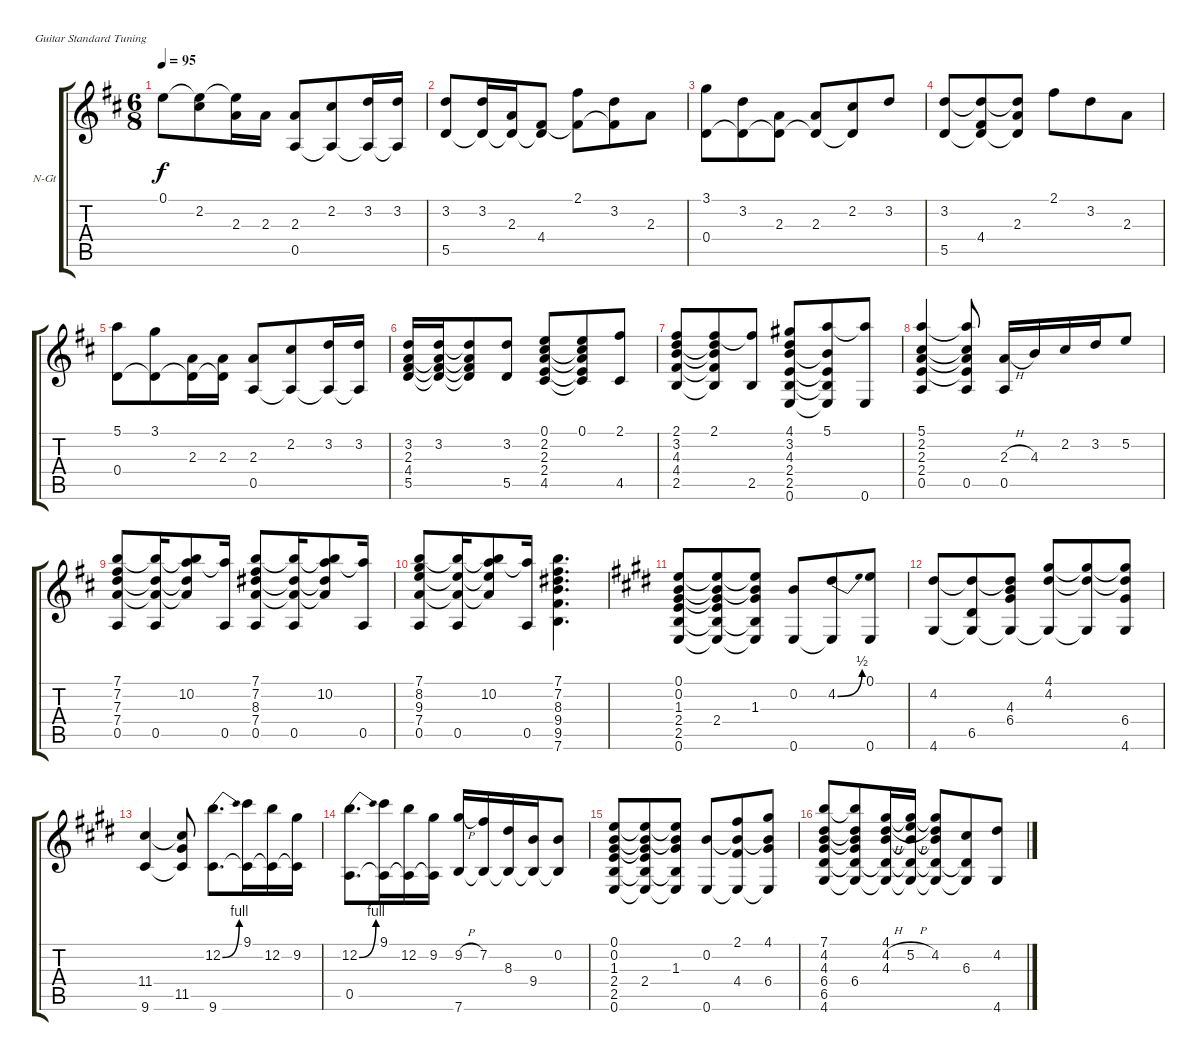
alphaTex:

\bracketExtendMode groupsimilarinstruments
\firstSystemTrackNameOrientation horizontal
\otherSystemsTrackNameOrientation horizontal
\track ("Pista 1" "N-Gt") {instrument acousticguitarnylon}
\staff {score tabs}
\tuning (E4 B3 G3 D3 A2 E2)
\ts (6 8)
\tempo 95
\clef g2
\ks d
0.1.8{dy f} (2.2 0.1{t}).8 (0.1{t} 2.3).16 2.3.16 (2.3 0.5).8 (2.2 0.5{t}).8 (3.2 0.5{t}).16 (3.2 0.5{t}).16 |
(3.2 5.5).8 (3.2 5.5{t}).16 (2.3 5.5{t}).16 (4.4 5.5{t}).8 (2.1 4.4{t}).8 (3.2 4.4{t}).8 2.3.8 |
(3.1 0.4).8 (3.2 0.4{t}).8 (2.3 0.4{t}).8 (2.3 0.4{t}).8 (2.2 0.4{t}).8 3.2.8 |
(3.2 5.5).8 (4.4 3.2{t} 5.5{t}).8 (3.2{t} 2.3 5.5{t}).8 2.1.8 3.2.8 2.3.8 |
(5.1 0.4).8 (3.1 0.4{t}).8 (2.3 0.4{t}).16 (2.3 0.4{t}).16 (2.3 0.5).8 (2.2 0.5{t}).8 (3.2 0.5{t}).16 (3.2 0.5{t}).16 |
(3.2 2.3 4.4 5.5).16 (3.2 2.3{t} 4.4{t} 5.5{t}).16 (3.2{t} 2.3{t} 4.4{t} 5.5{t}).8 (3.2 5.5).8 (0.1 2.2 2.3 2.4 4.5).8 (0.1 2.2{t} 2.3{t} 2.4{t} 4.5{t}).8 (2.1 4.5).8 |
(2.1 3.2 4.3 4.4 2.5).8 (2.1 3.2{t} 4.3{t} 4.4{t} 2.5{t}).8 (2.1{t} 2.5).8 (4.1 3.2 4.3 2.4 2.5 0.6).8 (5.1 4.3{t} 2.4{t} 2.5{t} 0.6{t}).8 (5.1{t} 0.6).8 |
(5.1 2.2 2.3 2.4 0.5).4 (5.1{t} 2.2{t} 2.3{t} 2.4{t} 0.5).8 (2.3{h} 0.5).16 4.3.16 2.2.16 3.2.16 5.2.8 |
(7.1 7.2 7.3 7.4 0.5).8 (0.5 7.1{t} 7.3{t} 7.4{t}).16 (7.1{t} 10.2 7.3{t} 7.4{t}).8 (10.2{t} 0.5).16 (7.1 7.2 8.3 7.4 0.5).8 (0.5 7.1{t} 8.3{t} 7.4{t}).16 (7.1{t} 10.2 8.3{t} 7.4{t}).8 (10.2{t} 0.5).16 |
(7.1 8.2 9.3 7.4 0.5).8 (0.5 7.1{t} 9.3{t} 7.4{t}).16 (7.1{t} 10.2 9.3{t} 7.4{t}).8 (10.2{t} 0.5).16 (7.1 7.2 8.3 9.4 9.5 7.6).4{d} |
\ks e
(0.1 0.2 1.3 2.4 2.5 0.6).8 (1.3{t} 2.4 0.1{t} 0.2{t} 2.5{t} 0.6{t}).8 (0.1{t} 0.2{t} 1.3 2.5{t} 0.6{t}).8 (0.2 0.6).8 (4.2{be (bend 0 0 60 2)} 0.6{t}).8 (0.1 0.6).8 |
(4.2 4.6).8 (6.5 4.2{t} 4.6{t}).8 (4.2{t} 4.3 6.4 4.6{t}).8 (4.1 4.2 4.6{t}).8 (4.6{t} 4.1{t} 4.2{t}).8 (4.1{t} 4.2{t} 6.4 4.6).8 |
(11.4 9.6).4 (11.4{t} 11.5 9.6{t}).8 (12.2{be (bend 0 0 60 4)} 9.6).8{d} (9.1 9.6{t}).16 (12.2 9.6{t}).16 (9.2 9.6{t}).16 |
(12.2{be (bend 0 0 60 4)} 0.5).8{d} (9.1 0.5{t}).16 (12.2 0.5{t}).16 (9.2 0.5{t}).16 (9.2{h} 7.6).16 (7.2 7.6{t}).16 (8.3 7.6{t}).16 (9.4 7.6{t}).16 (0.2 7.6{t}).8 |
(0.1 0.2 1.3 2.4 2.5 0.6).8 (1.3{t} 2.4 0.1{t} 0.2{t} 2.5{t} 0.6{t}).8 (0.1{t} 0.2{t} 1.3 2.5{t} 0.6{t}).8 (0.2 0.6).8 (2.1 4.4 0.2{t} 0.6{t}).8 (4.1 0.2{t} 6.4 0.6{t}).8 |
(7.1 4.2 4.3 6.4 6.5 4.6).8 (7.1{t} 4.2{t} 4.3{t} 6.4 6.5{t} 4.6{t}).8 (4.1 4.2{h} 4.3 6.5{t} 4.6{t}).16 (5.2{h} 4.1{t} 4.3{t} 6.5{t} 4.6{t}).16 (4.1{t} 4.2 4.3{t} 6.5{t} 4.6{t}).8 (6.3 6.5{t} 4.6{t}).8 (4.2 4.6).8
